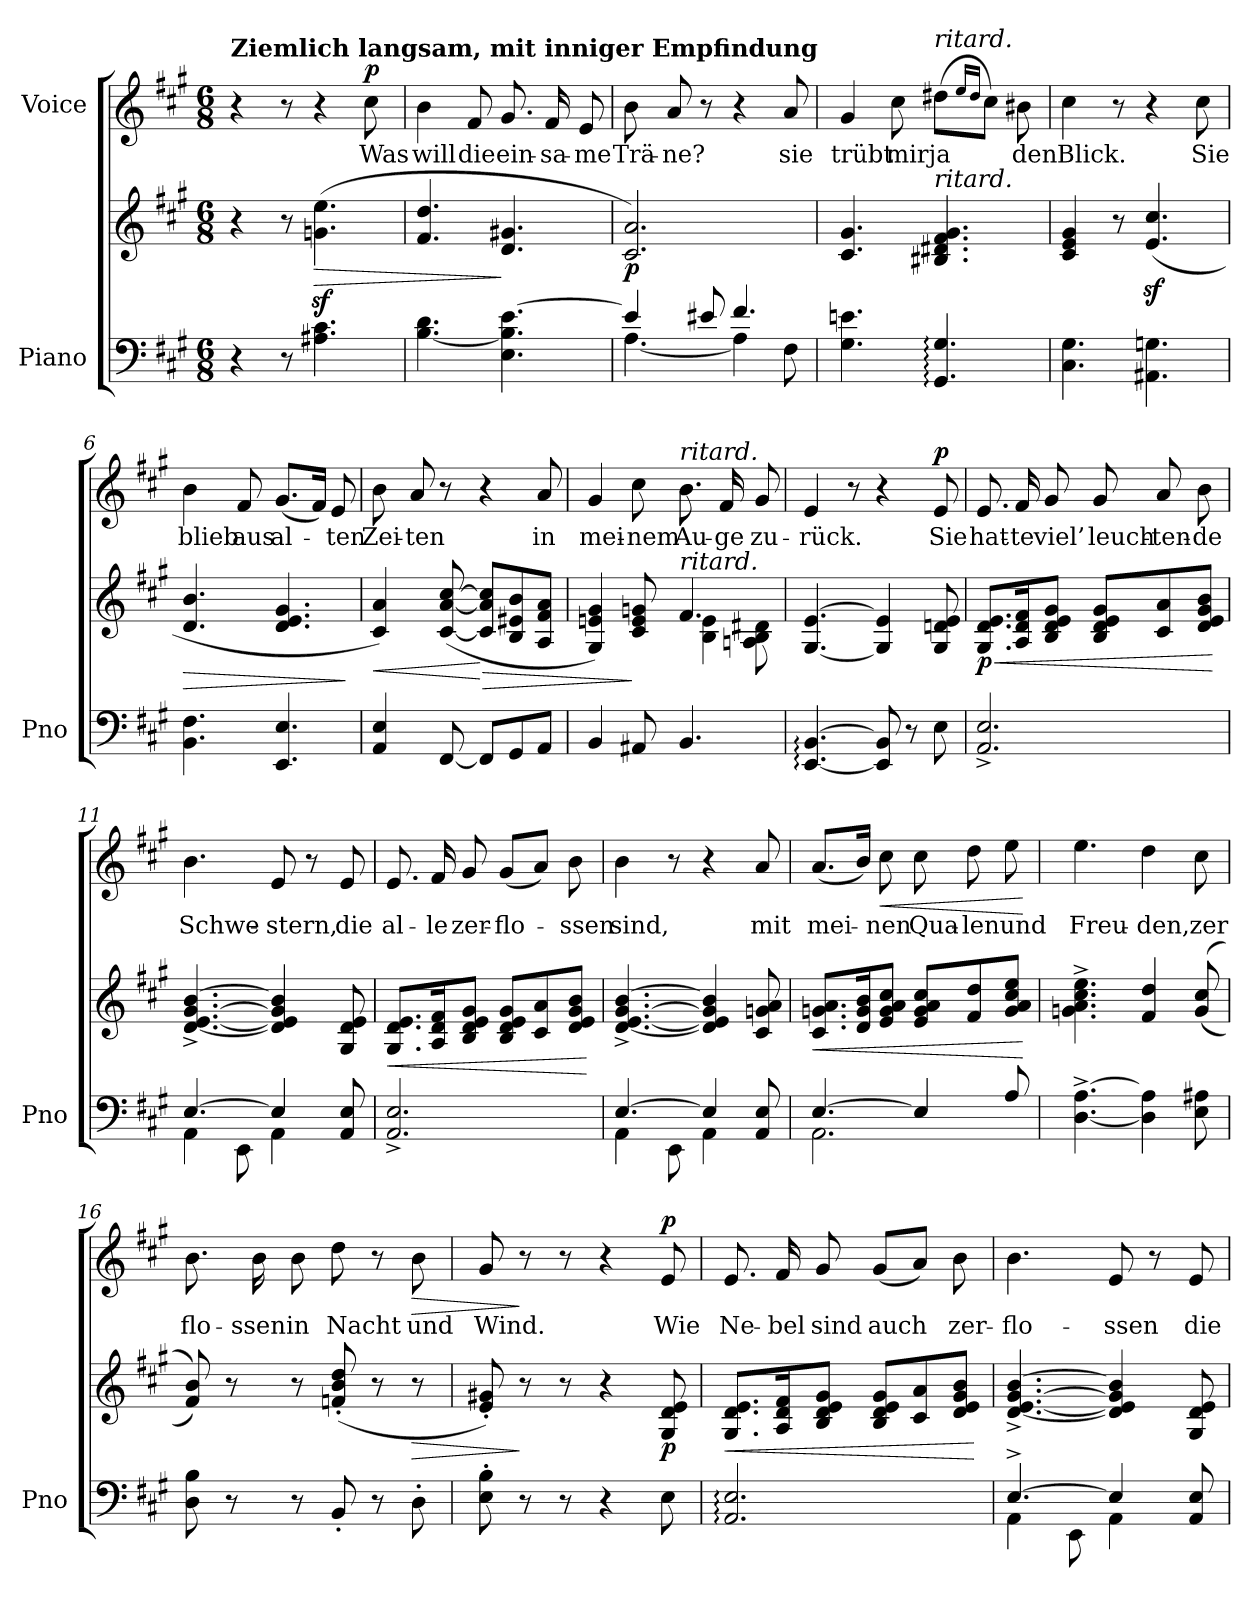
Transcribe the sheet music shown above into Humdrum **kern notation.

**kern	**kern	**dynam	**kern	**text	**dynam
*part2	*part2	*part2	*part1	*part1	*part1
*staff3	*staff2	*staff2/3	*staff1	*staff1	*staff1
*I"Piano	*	*	*I"Voice	*	*
*I'Pno	*	*	*	*	*
*clefF4	*clefG2	*	*clefG2	*	*
*k[f#c#g#]	*k[f#c#g#]	*	*k[f#c#g#]	*	*
*M6/8	*M6/8	*	*M6/8	*	*
=1	=1	=1	=1	=1	=1
!	!	!	!LO:TX:a:B:t=Ziemlich langsam, mit inniger Empfindung	!	!
4r	4r	.	4r	.	.
8r	8r	.	8r	.	.
!	!	!LO:HP:b	!	!	!
4.A#X\ 4.c#\	(>4.gn\z< 4.ee\z<	>	4r	.	.
!	!	!	!	!LO:LY:b	!LO:DY:a
.	.	.	8cc#\	Was	p
=2	=2	=2	=2	=2	=2
!	!	!	!	!LO:LY:b	!
[4.B\ 4.d\	4.f#/ 4.dd/	.	4b\	will	.
!	!	!	!	!LO:LY:b	!
.	.	.	8f#/	die	.
!	!	!	!	!LO:LY:b	!
4.E\ 4.B\] [4.e\	4.d/ 4.g#X/	]	8.g#/	ein-	.
!	!	!	!	!LO:LY:b	!
.	.	.	16f#/	-sa-	.
!	!	!	!	!LO:LY:b	!
.	.	.	8e/	-me	.
=3	=3	=3	=3	=3	=3
*^	*	*	*	*	*
!	!	!	!LO:DY:b	!	!LO:LY:b	!
4e/]	[4.A\	2.c#/ 2.a/)	p	8b\	Trä-	.
!	!	!	!	!	!LO:LY:b	!
.	.	.	.	8a/	-ne?	.
8e#X/	.	.	.	8r	.	.
4.f#/	4A\]	.	.	4r	.	.
!	!	!	!	!	!LO:LY:b	!
.	8F#\	.	.	8a/	sie	.
=4	=4	=4	=4	=4	=4	=4
!	!	!	!	!	!LO:LY:b	!
*v	*v	*	*	*	*	*
4.G#\ 4.en\	4.c#/ 4.g#/	.	4g#/	trübt	.
!	!	!	!	!LO:LY:b	!
.	.	.	8cc#\	mir	.
!	!	!	!LO:TX:a:i:t=ritard.	!	!
!	!LO:TX:a:i:t=ritard.	!	!	!	!
!	!	!	!	!LO:LY:b	!
4.GG#/: 4.G#/:	4.B#X/ 4.d#X/ 4.f#/ 4.g#/	.	(>8dd#X\L	ja	.
.	.	.	16qee/LL	.	.
.	.	.	16qdd#/JJ	.	.
.	.	.	8cc#\J)	.	.
!	!	!	!	!LO:LY:b	!
.	.	.	8b#X\	den	.
!!LO:LB:g=z
=5	=5	=5	=5	=5	=5
!	!	!	!	!LO:LY:b	!
4.C#\ 4.G#\	4c#/ 4e/ 4g#/	.	4cc#\	Blick.	.
.	8r	.	8r	.	.
4.AA#X\ 4.Gn\	(<4.e/z< 4.cc#/z<	.	4r	.	.
!	!	!	!	!LO:LY:b	!
.	.	.	8cc#\	Sie	.
=6	=6	=6	=6	=6	=6
!	!	!LO:HP:b	!	!LO:LY:b	!
4.BB\ 4.F#\	4.d/ 4.b/	>	4b\	blieb	.
!	!	!	!	!LO:LY:b	!
.	.	.	8f#/	aus	.
!	!	!	!	!LO:LY:b	!
4.EE/ 4.E/	4.d/ 4.e/ 4.g#/	.	(<8.g#/L	al-	.
.	.	.	16f#/Jk)	.	.
!	!	!	!	!LO:LY:b	!
.	.	.	8e/	-ten	.
.	.	]	.	.	.
=7	=7	=7	=7	=7	=7
!	!	!LO:HP:b	!	!LO:LY:b	!
4AA/ 4E/	4c#/ 4a/)	<	8b\	Zei-	.
!	!	!	!	!LO:LY:b	!
.	.	.	8a/	-ten	.
[8FF#/	(<[8c#/ [8a/ [8cc#/	.	8r	.	.
!	!	!LO:HP:n=1:b	!	!	!
8FF#/L]	8c#/] 8a/] 8cc#/]L	[ >	4r	.	.
8GG#/	8B/ 8e#X/ 8b/	.	.	.	.
!	!	!	!	!LO:LY:b	!
8AA/J	8A/ 8f#/ 8a/J	.	8a/	in	.
=8	=8	=8	=8	=8	=8
*	*^	*	*	*	*
!	!	!	!	!	!LO:LY:b	!
4BB/	4G#/ 4en/ 4g#/)	4ryy	.	4g#/	mei-	.
!	!	!	!	!	!LO:LY:b	!
8AA#X/	8c#/ 8e/ 8gn/	8ryy	]	8cc#\	-nem	.
!	!	!	!	!LO:TX:a:i:t=ritard.	!	!
!	!LO:TX:a:i:t=ritard.	!	!	!	!	!
!	!	!	!	!	!LO:LY:b	!
4.BB/	4.f#/	4B\ 4e\	.	8.b\	Au-	.
!	!	!	!	!	!LO:LY:b	!
.	.	.	.	16f#/	-ge	.
!	!	!	!	!	!LO:LY:b	!
.	.	8An\ 8B\ 8d#X\	.	8g#/	zu-	.
=9	=9	=9	=9	=9	=9	=9
!	!	!	!	!	!LO:LY:b	!
*	*v	*v	*	*	*	*
[4.EE/: [4.BB/:	[4.G#/ [4.e/	.	4e/	-rück.	.
.	.	.	8r	.	.
8EE/] 8BB/]	4G#/] 4e/]	.	4r	.	.
8r	.	.	.	.	.
!	!	!	!	!LO:LY:b	!LO:DY:a
8E\	8G#/ 8dn/ 8e/	.	8e/	Sie	p
!!LO:LB:g=z
=10	=10	=10	=10	=10	=10
!	!	!LO:HP:b	!	!LO:LY:b	!
!	!	!LO:DY:n=1:b	!	!	!
2.AA/^ 2.E/^	8.G#/ 8.d/ 8.e/L	< p	8.e/	hat-	.
!	!	!	!	!LO:LY:b	!
.	16A/ 16d/ 16f#/K	.	16f#/	-te	.
!	!	!	!	!LO:LY:b	!
.	8B/ 8d/ 8e/ 8g#/J	.	8g#/	viel’	.
!	!	!	!	!LO:LY:b	!
.	8B/ 8d/ 8e/ 8g#/L	.	8g#/	leuch-	.
!	!	!	!	!LO:LY:b	!
.	8c#/ 8a/	.	8a/	-ten-	.
!	!	!	!	!LO:LY:b	!
.	8d/ 8e/ 8g#/ 8b/J	.	8b\	-de	.
.	.	[	.	.	.
=11	=11	=11	=11	=11	=11
*^	*	*	*	*	*
!	!	!	!	!	!LO:LY:b	!
[4.E/	4AA\	[4.d/^ [4.e/^ [4.g#/^ [4.b/^	.	4.b\	Schwe-	.
.	8EE\	.	.	.	.	.
!	!	!	!	!	!LO:LY:b	!
4E/]	4AA\	4d/] 4e/] 4g#/] 4b/]	.	8e/	-stern,	.
.	.	.	.	8r	.	.
!	!	!	!	!	!LO:LY:b	!
8AA/ 8E/	8ryy	8G#/ 8d/ 8e/	.	8e/	die	.
=12	=12	=12	=12	=12	=12	=12
!	!	!	!LO:HP:b	!	!LO:LY:b	!
*v	*v	*	*	*	*	*
2.AA/^ 2.E/^	8.G#/ 8.d/ 8.e/L	<	8.e/	al-	.
!	!	!	!	!LO:LY:b	!
.	16A/ 16d/ 16f#/K	.	16f#/	-le	.
!	!	!	!	!LO:LY:b	!
.	8B/ 8d/ 8e/ 8g#/J	.	8g#/	zer-	.
!	!	!	!	!LO:LY:b	!
.	8B/ 8d/ 8e/ 8g#/L	.	(<8g#/L	-flo-	.
.	8c#/ 8a/	.	8a/J)	.	.
!	!	!	!	!LO:LY:b	!
.	8d/ 8e/ 8g#/ 8b/J	.	8b\	-ssen	.
.	.	[	.	.	.
=13	=13	=13	=13	=13	=13
*^	*	*	*	*	*
!	!	!	!	!	!LO:LY:b	!
[4.E/	4AA\	[4.d/^ [4.e/^ [4.g#/^ [4.b/^	.	4b\	sind,	.
.	8EE\	.	.	8r	.	.
4E/]	4AA\	4d/] 4e/] 4g#/] 4b/]	.	4r	.	.
!	!	!	!	!	!LO:LY:b	!
8AA/ 8E/	8ryy	8c#/ 8gn/ 8a/	.	8a/	mit	.
!!LO:LB:g=z
=14	=14	=14	=14	=14	=14	=14
!	!	!	!LO:HP:b	!	!LO:LY:b	!
[4.E/	2.AA\	8.c#/ 8.gn/ 8.a/L	<	(<8.a/L	mei-	.
.	.	16d/ 16g/ 16b/K	.	16b/Jk)	.	.
!	!	!	!	!	!LO:LY:b	!LO:HP:b
.	.	8e/ 8g/ 8a/ 8cc#/J	.	8cc#\	-nen	<
!	!	!	!	!	!LO:LY:b	!
4E/]	.	8e/ 8g/ 8a/ 8cc#/L	.	8cc#\	Qua-	.
!	!	!	!	!	!LO:LY:b	!
.	.	8f#/ 8dd/	.	8dd\	-len	.
!	!	!	!	!	!LO:LY:b	!
8A/	.	8g/ 8a/ 8cc#/ 8ee/J	.	8ee\	und	.
*v	*v	*	*	*	*	*
.	.	[	.	.	[
=15	=15	=15	=15	=15	=15
!	!	!	!	!LO:LY:b	!
[4.D\^ [4.A\^	4.gn\^ 4.a\^ 4.cc#\^ 4.ee\^	.	4.ee\	Freu-	.
!	!	!	!	!LO:LY:b	!
4D\] 4A\]	4f#/ 4dd/	.	4dd\	-den,	.
!	!	!	!	!LO:LY:b	!
8E\ 8A#X\	(<(>8g/ 8cc#/	.	8cc#\	zer	.
=16	=16	=16	=16	=16	=16
!	!	!	!	!LO:LY:b	!
8D\ 8B\	8f#/ 8b/))	.	8.b\	flo-	.
8r	8r	.	.	.	.
!	!	!	!	!LO:LY:b	!
.	.	.	16b\	-ssen	.
!	!	!	!	!LO:LY:b	!
8r	8r	.	8b\	in	.
!	!	!	!	!LO:LY:b	!
8BB'/	(<8fn/' 8b/' 8dd/'	.	8dd\	Nacht	.
8r	8r	.	8r	.	.
!	!	!LO:HP:b	!	!LO:LY:b	!LO:HP:b
8D'\	8r	>	8b\	und	>
=17	=17	=17	=17	=17	=17
!	!	!	!	!LO:LY:b	!
8E\' 8B\'	8e/' 8g#X/')	.	8g#/	Wind.	.
8r	8r	]	8r	.	]
8r	8r	.	8r	.	.
4r	4r	.	4r	.	.
!	!	!LO:DY:b	!	!LO:LY:b	!LO:DY:a
8E\	8G#/ 8d/ 8e/	p	8e/	Wie	p
!!LO:PB:g=z
=18	=18	=18	=18	=18	=18
!	!	!LO:HP:b	!	!LO:LY:b	!
2.AA/: 2.E/:	8.G#/ 8.d/ 8.e/L	<	8.e/	Ne-	.
!	!	!	!	!LO:LY:b	!
.	16A/ 16d/ 16f#/K	.	16f#/	-bel	.
!	!	!	!	!LO:LY:b	!
.	8B/ 8d/ 8e/ 8g#/J	.	8g#/	sind	.
!	!	!	!	!LO:LY:b	!
.	8B/ 8d/ 8e/ 8g#/L	.	(<8g#/L	auch	.
.	8c#/ 8a/	.	8a/J)	.	.
!	!	!	!	!LO:LY:b	!
.	8d/ 8e/ 8g#/ 8b/J	.	8b\	zer-	.
.	.	[	.	.	.
=19	=19	=19	=19	=19	=19
*^	*	*	*	*	*
!	!	!	!	!	!LO:LY:b	!
[4.E^/	4AA\	[4.d/^ [4.e/^ [4.g#/^ [4.b/^	.	4.b\	-flo-	.
.	8EE\	.	.	.	.	.
!	!	!	!	!	!LO:LY:b	!
4E/]	4AA\	4d/] 4e/] 4g#/] 4b/]	.	8e/	-ssen	.
.	.	.	.	8r	.	.
!	!	!	!	!	!LO:LY:b	!
8AA/ 8E/	8ryy	8G#/ 8d/ 8e/	.	8e/	die	.
*v	*v	*	*	*	*	*
=	=	=	=	=	=
*-	*-	*-	*-	*-	*-
